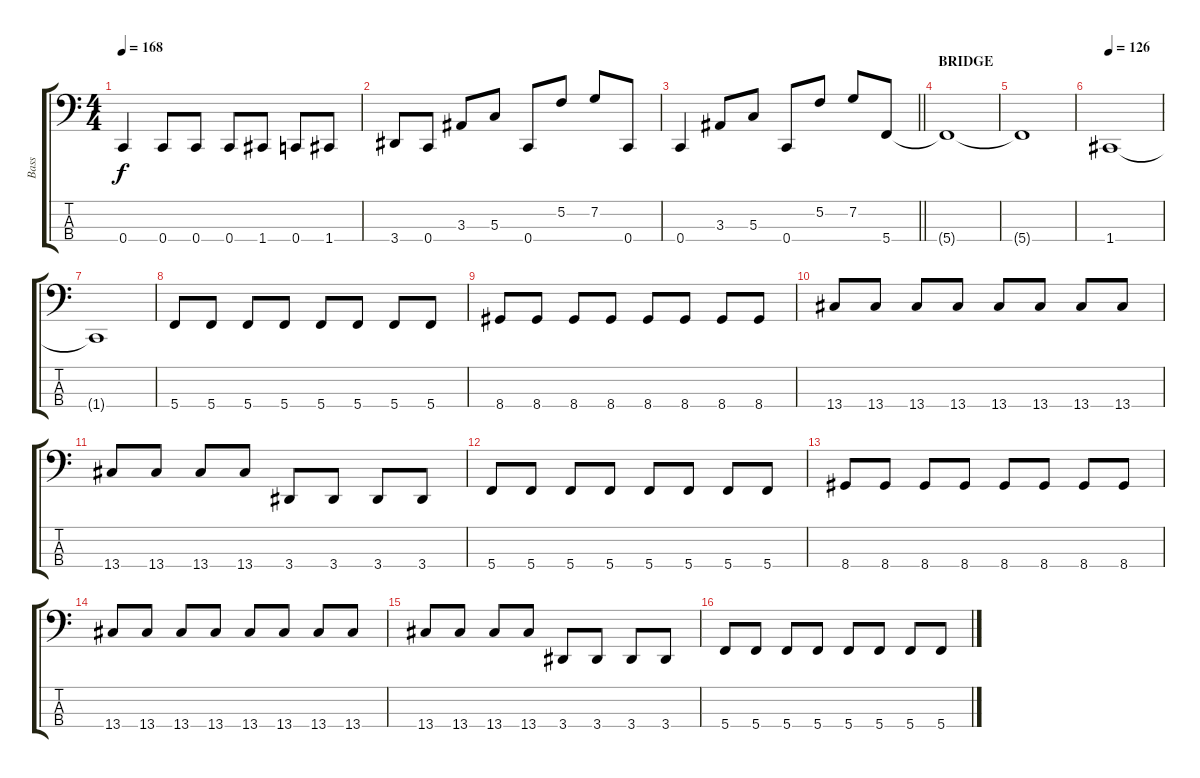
\track ("Bass" "Bass") {instrument electricbasspick}
\staff {score tabs}
\tuning (F2 C2 G1 C1) {hide}
\ts (4 4)
\tempo 168
\clef f4
\ks c
0.4.4{dy f} 0.4.8 0.4.8 0.4.8 1.4.8 0.4.8 1.4.8 |
3.4.8 0.4.8 3.3.8 5.3.8 0.4.8 5.2.8 7.2.8 0.4.8 |
\barLineRight lightlight
0.4.4 3.3.8 5.3.8 0.4.8 5.2.8 7.2.8 5.4.8 |
\section ("" "BRIDGE")
5.4{t}.1 |
5.4{t}.1 |
\tempo 126
1.4.1 |
1.4{t}.1 |
5.4.8 5.4.8 5.4.8 5.4.8 5.4.8 5.4.8 5.4.8 5.4.8 |
8.4.8 8.4.8 8.4.8 8.4.8 8.4.8 8.4.8 8.4.8 8.4.8 |
13.4.8 13.4.8 13.4.8 13.4.8 13.4.8 13.4.8 13.4.8 13.4.8 |
13.4.8 13.4.8 13.4.8 13.4.8 3.4.8 3.4.8 3.4.8 3.4.8 |
5.4.8 5.4.8 5.4.8 5.4.8 5.4.8 5.4.8 5.4.8 5.4.8 |
8.4.8 8.4.8 8.4.8 8.4.8 8.4.8 8.4.8 8.4.8 8.4.8 |
13.4.8 13.4.8 13.4.8 13.4.8 13.4.8 13.4.8 13.4.8 13.4.8 |
13.4.8 13.4.8 13.4.8 13.4.8 3.4.8 3.4.8 3.4.8 3.4.8 |
5.4.8 5.4.8 5.4.8 5.4.8 5.4.8 5.4.8 5.4.8 5.4.8
